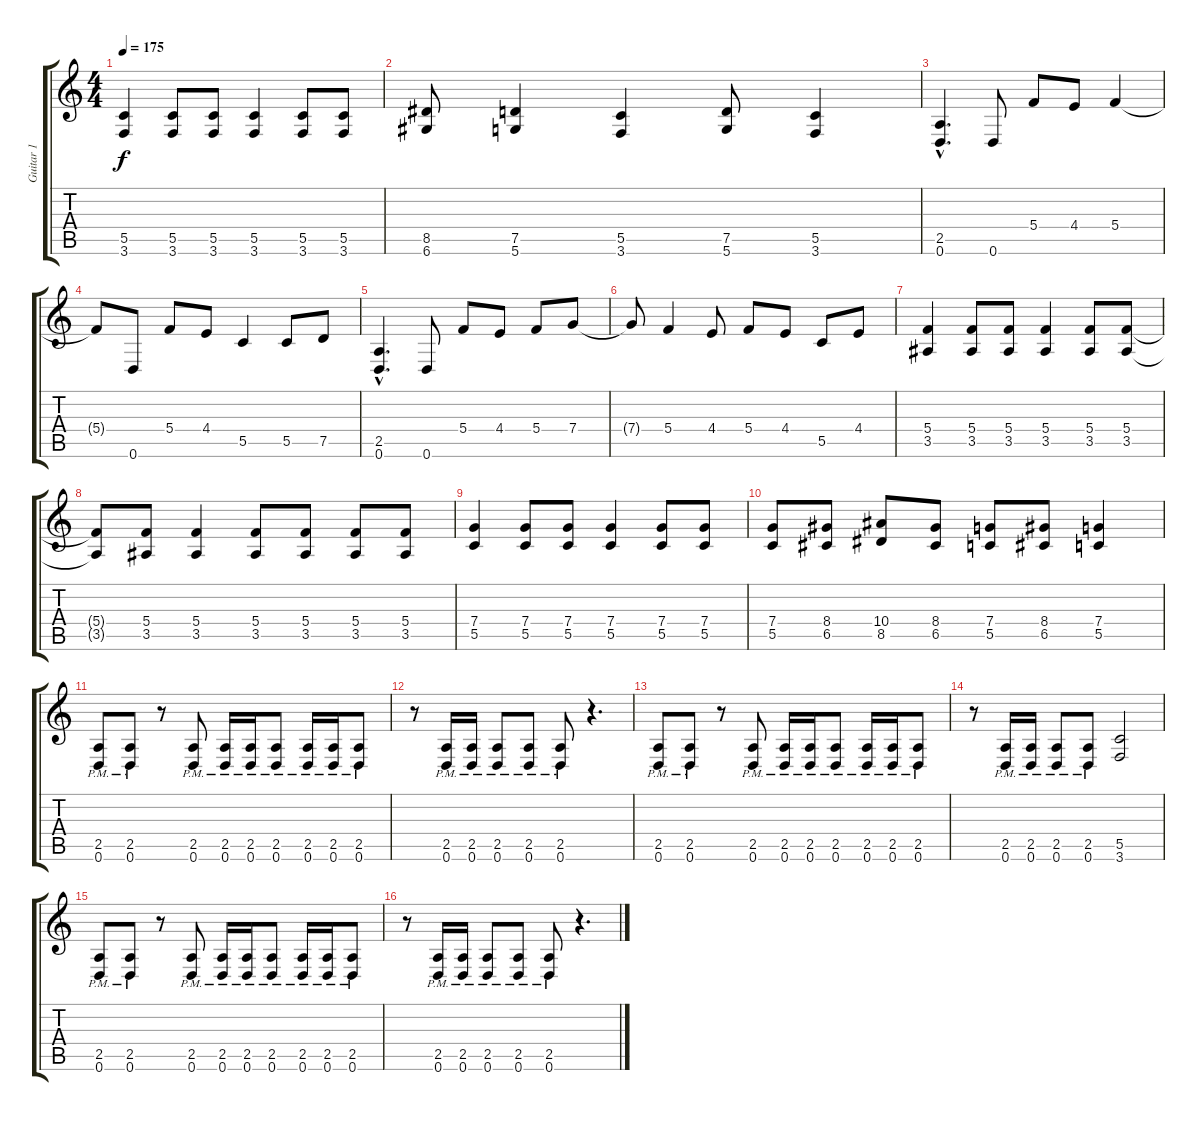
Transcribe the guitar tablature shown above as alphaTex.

\track ("Guitar 1" "Guitar 1") {instrument distortionguitar}
\staff {score tabs}
\tuning (D4 A3 F3 C3 G2 D2) {hide}
\ts (4 4)
\tempo 175
\clef g2
\ks c
(5.5 3.6).4{dy f} (5.5 3.6).8 (5.5 3.6).8 (5.5 3.6).4 (5.5 3.6).8 (5.5 3.6).8 |
(8.5 6.6).8 (7.5 5.6).4 (5.5 3.6).4 (7.5 5.6).8 (5.5 3.6).4 |
(2.5{hac} 0.6{hac}).4{d} 0.6.8 5.4.8 4.4.8 5.4.4 |
5.4{t}.8 0.6.8 5.4.8 4.4.8 5.5.4 5.5.8 7.5.8 |
(2.5{hac} 0.6{hac}).4{d} 0.6.8 5.4.8 4.4.8 5.4.8 7.4.8 |
7.4{t}.8 5.4.4 4.4.8 5.4.8 4.4.8 5.5.8 4.4.8 |
(5.4 3.5).4 (5.4 3.5).8 (5.4 3.5).8 (5.4 3.5).4 (5.4 3.5).8 (5.4 3.5).8 |
(5.4{t} 3.5{t}).8 (5.4 3.5).8 (5.4 3.5).4 (5.4 3.5).8 (5.4 3.5).8 (5.4 3.5).8 (5.4 3.5).8 |
(7.4 5.5).4 (7.4 5.5).8 (7.4 5.5).8 (7.4 5.5).4 (7.4 5.5).8 (7.4 5.5).8 |
(7.4 5.5).8 (8.4 6.5).8 (10.4 8.5).8 (8.4 6.5).8 (7.4 5.5).8 (8.4 6.5).8 (7.4 5.5).4 |
(2.5{pm} 0.6{pm}).8 (2.5{pm} 0.6{pm}).8 r.8 (2.5{pm} 0.6{pm}).8 (2.5{pm} 0.6{pm}).16 (2.5{pm} 0.6{pm}).16 (2.5{pm} 0.6{pm}).8 (2.5{pm} 0.6{pm}).16 (2.5{pm} 0.6{pm}).16 (2.5{pm} 0.6{pm}).8 |
r.8 (2.5{pm} 0.6{pm}).16 (2.5{pm} 0.6{pm}).16 (2.5{pm} 0.6{pm}).8 (2.5{pm} 0.6{pm}).8 (2.5{pm} 0.6{pm}).8 r.4{d} |
(2.5{pm} 0.6{pm}).8 (2.5{pm} 0.6{pm}).8 r.8 (2.5{pm} 0.6{pm}).8 (2.5{pm} 0.6{pm}).16 (2.5{pm} 0.6{pm}).16 (2.5{pm} 0.6{pm}).8 (2.5{pm} 0.6{pm}).16 (2.5{pm} 0.6{pm}).16 (2.5{pm} 0.6{pm}).8 |
r.8 (2.5{pm} 0.6{pm}).16 (2.5{pm} 0.6{pm}).16 (2.5{pm} 0.6{pm}).8 (2.5{pm} 0.6{pm}).8 (5.5 3.6).2 |
(2.5{pm} 0.6{pm}).8 (2.5{pm} 0.6{pm}).8 r.8 (2.5{pm} 0.6{pm}).8 (2.5{pm} 0.6{pm}).16 (2.5{pm} 0.6{pm}).16 (2.5{pm} 0.6{pm}).8 (2.5{pm} 0.6{pm}).16 (2.5{pm} 0.6{pm}).16 (2.5{pm} 0.6{pm}).8 |
r.8 (2.5{pm} 0.6{pm}).16 (2.5{pm} 0.6{pm}).16 (2.5{pm} 0.6{pm}).8 (2.5{pm} 0.6{pm}).8 (2.5{pm} 0.6{pm}).8 r.4{d}
